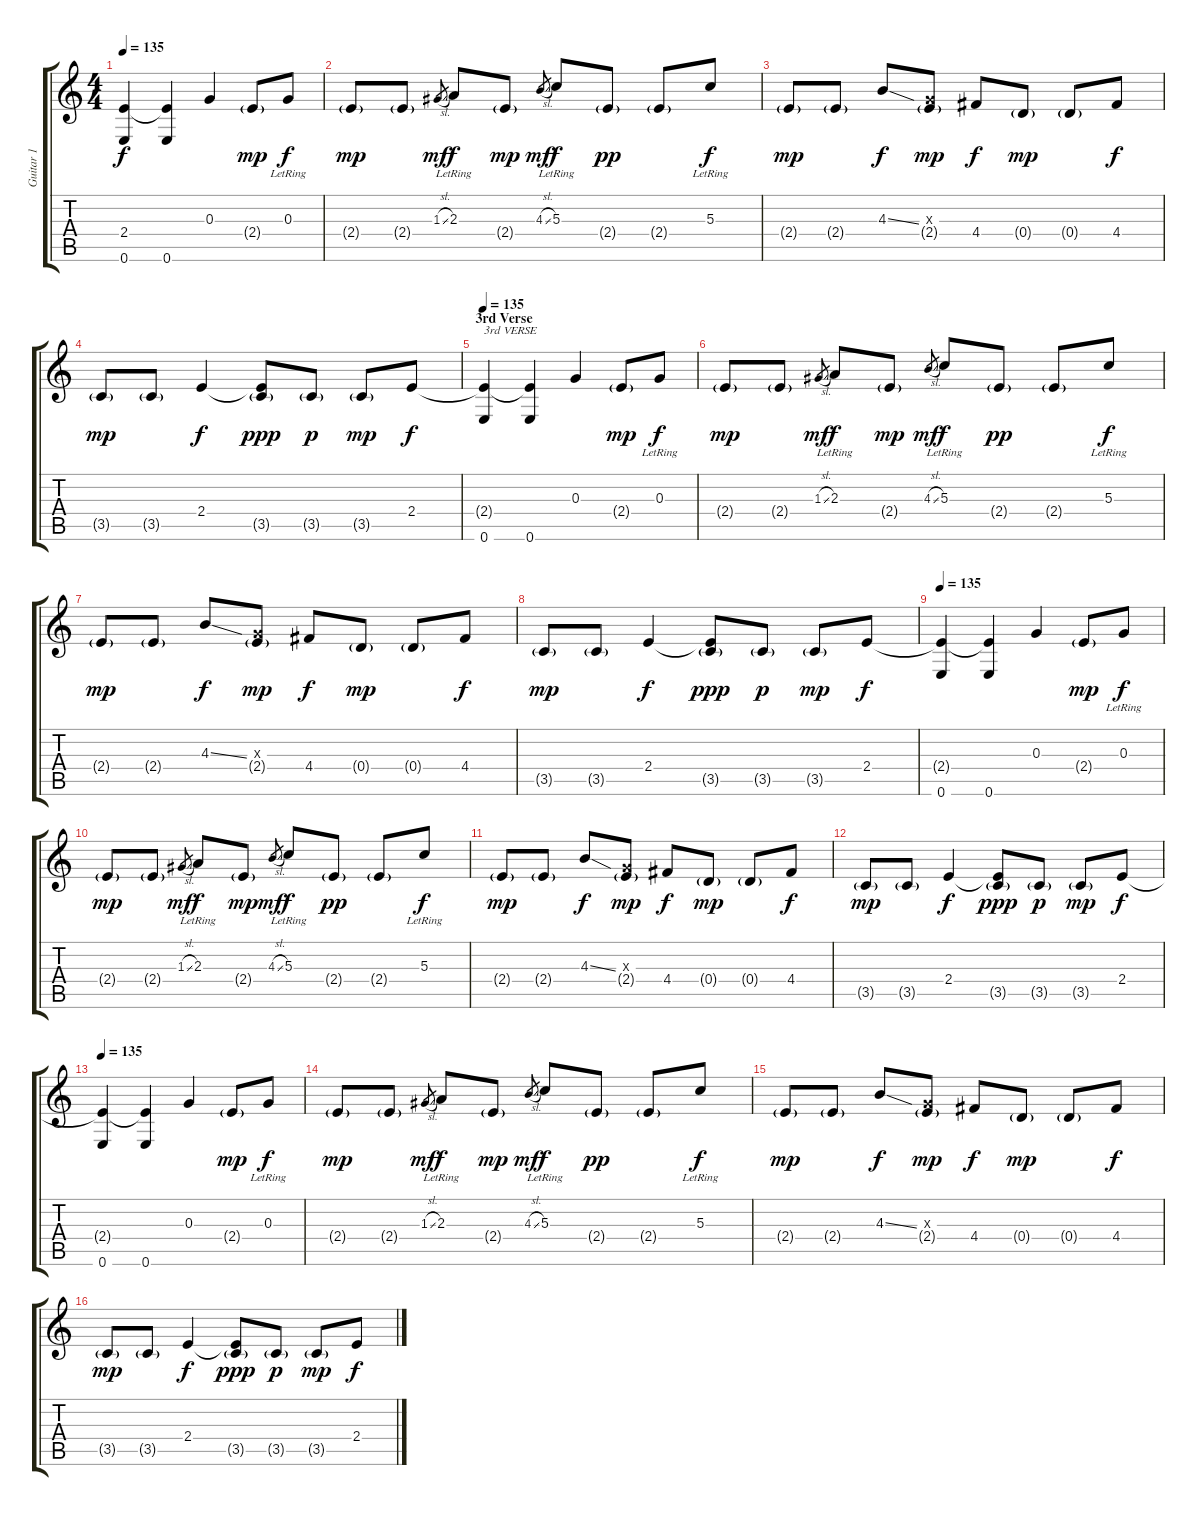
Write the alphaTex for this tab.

\track ("Guitar 1" "Guitar 1") {instrument overdrivenguitar}
\staff {score tabs}
\tuning (E4 B3 G3 D3 A2 E2) {hide}
\ts (4 4)
\tempo 135
\clef g2
\ks c
(2.4{t} 0.6).4{dy f instrument electricguitarjazz} (2.4{t} 0.6).4 0.3.4 2.4{g}.8{dy mp} 0.3{lr}.8{dy f} |
2.4{g}.8{dy mp} 2.4{g}.8 1.3{sl}.8{gr dy mf} 2.3{lr}.8{dy f} 2.4{g}.8{dy mp} 4.3{sl}.8{gr dy mf} 5.3{lr}.8{dy f} 2.4{g}.8{dy pp} 2.4{g}.8 5.3{lr}.8{dy f} |
2.4{g}.8{dy mp} 2.4{g}.8 4.3{ss}.8{dy f} (0.3{x} 2.4{g}).8{dy mp} 4.4.8{dy f} 0.4{g}.8{dy mp} 0.4{g}.8 4.4.8{dy f} |
3.5{g}.8{dy mp} 3.5{g}.8 2.4.4{dy f} (2.4{t} 3.5{g}).8{dy ppp} 3.5{g}.8{dy p} 3.5{g}.8{dy mp} 2.4.8{dy f} |
\section ("" "3rd Verse")
\tempo 135
(2.4{t} 0.6).4{txt "3rd VERSE" instrument electricguitarjazz} (2.4{t} 0.6).4 0.3.4 2.4{g}.8{dy mp} 0.3{lr}.8{dy f} |
2.4{g}.8{dy mp} 2.4{g}.8 1.3{sl}.8{gr dy mf} 2.3{lr}.8{dy f} 2.4{g}.8{dy mp} 4.3{sl}.8{gr dy mf} 5.3{lr}.8{dy f} 2.4{g}.8{dy pp} 2.4{g}.8 5.3{lr}.8{dy f} |
2.4{g}.8{dy mp} 2.4{g}.8 4.3{ss}.8{dy f} (0.3{x} 2.4{g}).8{dy mp} 4.4.8{dy f} 0.4{g}.8{dy mp} 0.4{g}.8 4.4.8{dy f} |
3.5{g}.8{dy mp} 3.5{g}.8 2.4.4{dy f} (2.4{t} 3.5{g}).8{dy ppp} 3.5{g}.8{dy p} 3.5{g}.8{dy mp} 2.4.8{dy f} |
\tempo 135
(2.4{t} 0.6).4{instrument electricguitarjazz} (2.4{t} 0.6).4 0.3.4 2.4{g}.8{dy mp} 0.3{lr}.8{dy f} |
2.4{g}.8{dy mp} 2.4{g}.8 1.3{sl}.8{gr dy mf} 2.3{lr}.8{dy f} 2.4{g}.8{dy mp} 4.3{sl}.8{gr dy mf} 5.3{lr}.8{dy f} 2.4{g}.8{dy pp} 2.4{g}.8 5.3{lr}.8{dy f} |
2.4{g}.8{dy mp} 2.4{g}.8 4.3{ss}.8{dy f} (0.3{x} 2.4{g}).8{dy mp} 4.4.8{dy f} 0.4{g}.8{dy mp} 0.4{g}.8 4.4.8{dy f} |
3.5{g}.8{dy mp} 3.5{g}.8 2.4.4{dy f} (2.4{t} 3.5{g}).8{dy ppp} 3.5{g}.8{dy p} 3.5{g}.8{dy mp} 2.4.8{dy f} |
\tempo 135
(2.4{t} 0.6).4{instrument electricguitarjazz} (2.4{t} 0.6).4 0.3.4 2.4{g}.8{dy mp} 0.3{lr}.8{dy f} |
2.4{g}.8{dy mp} 2.4{g}.8 1.3{sl}.8{gr dy mf} 2.3{lr}.8{dy f} 2.4{g}.8{dy mp} 4.3{sl}.8{gr dy mf} 5.3{lr}.8{dy f} 2.4{g}.8{dy pp} 2.4{g}.8 5.3{lr}.8{dy f} |
2.4{g}.8{dy mp} 2.4{g}.8 4.3{ss}.8{dy f} (0.3{x} 2.4{g}).8{dy mp} 4.4.8{dy f} 0.4{g}.8{dy mp} 0.4{g}.8 4.4.8{dy f} |
3.5{g}.8{dy mp} 3.5{g}.8 2.4.4{dy f} (2.4{t} 3.5{g}).8{dy ppp} 3.5{g}.8{dy p} 3.5{g}.8{dy mp} 2.4.8{dy f}
